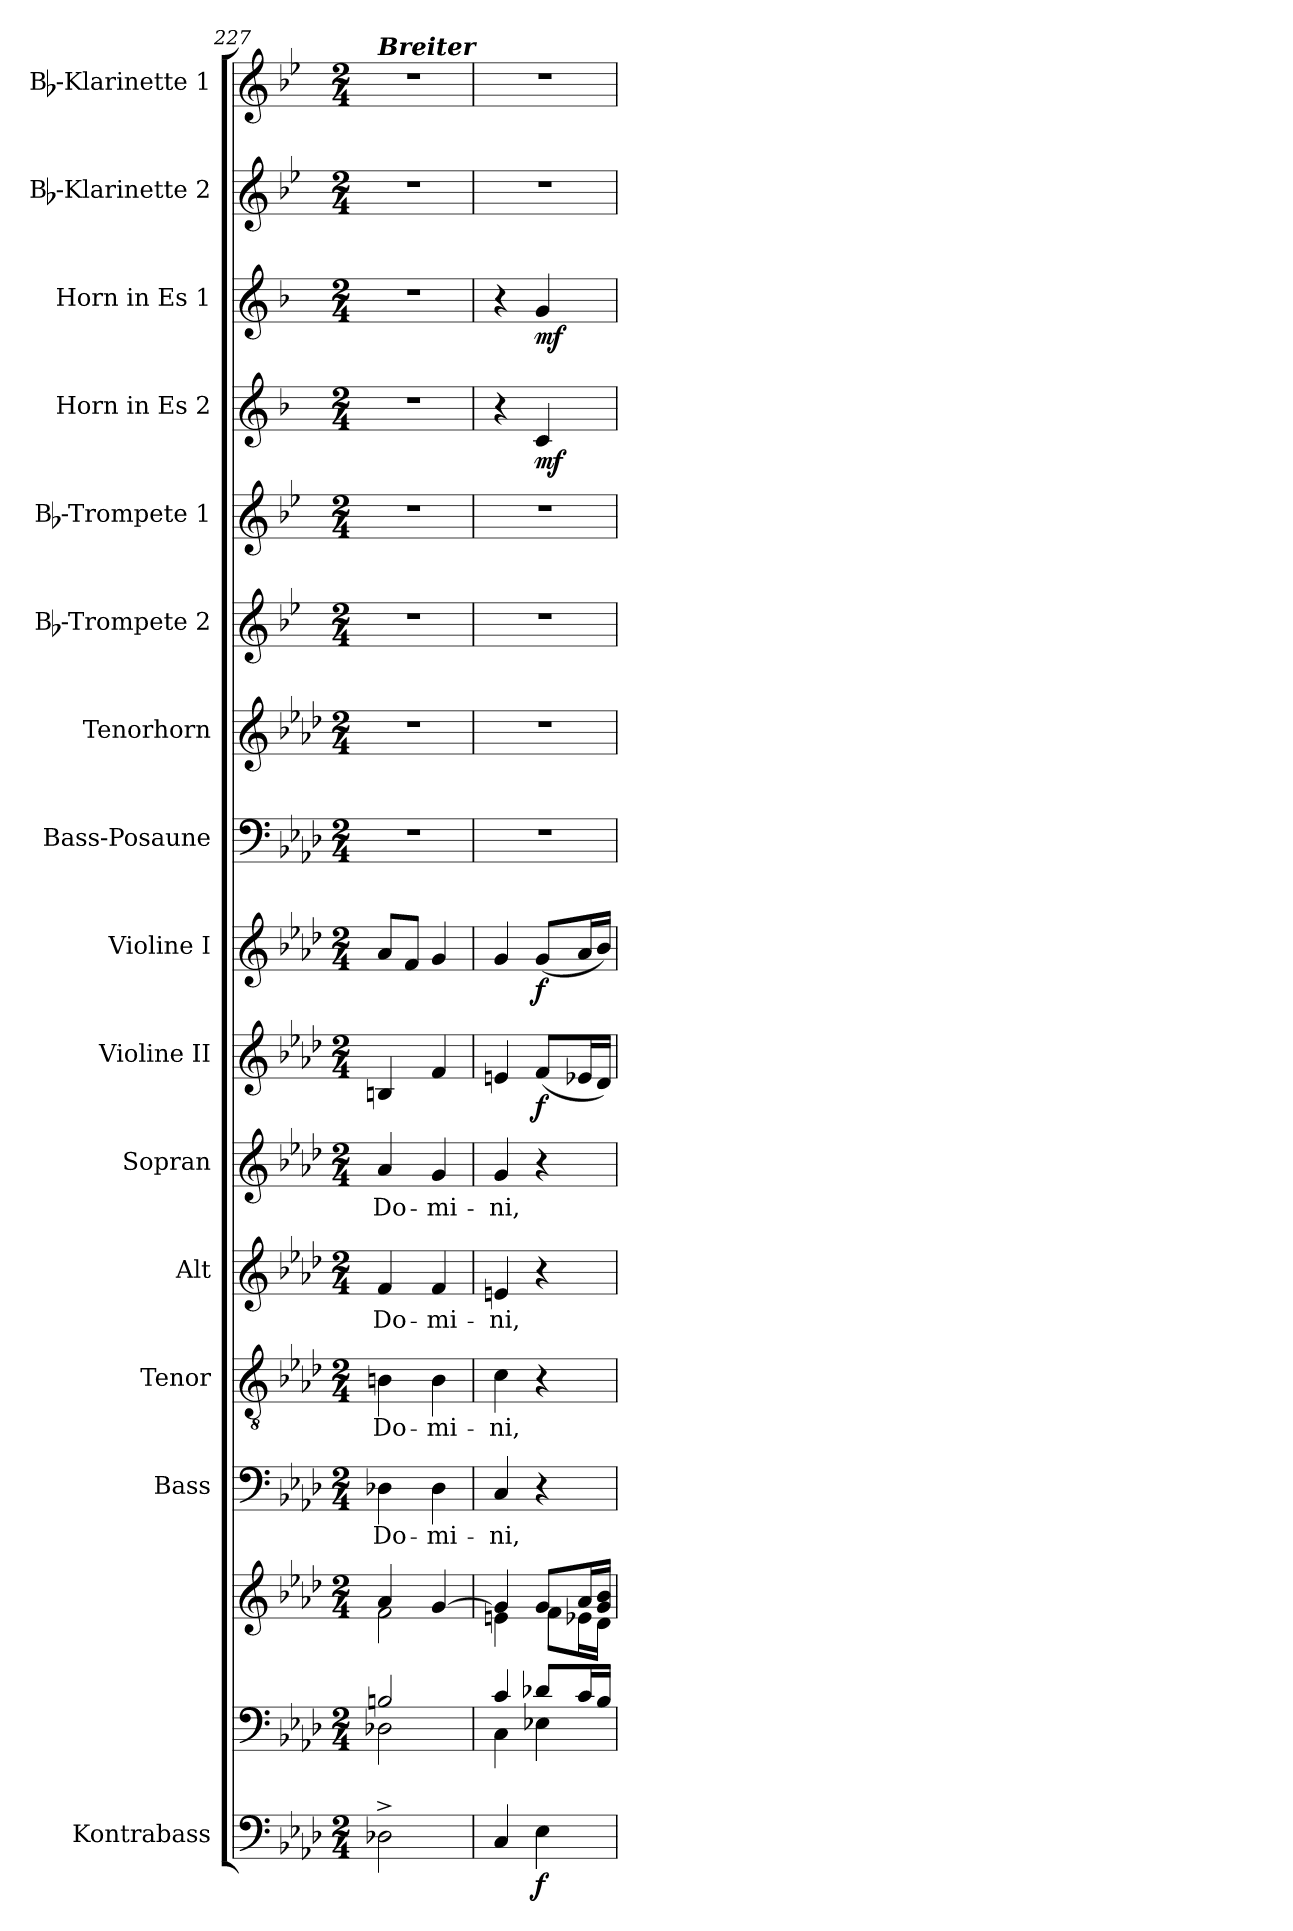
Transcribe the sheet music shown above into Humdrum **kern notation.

**kern	**dynam	**kern	**kern	**kern	**text	**kern	**text	**kern	**text	**kern	**text	**kern	**dynam	**kern	**dynam	**kern	**kern	**kern	**kern	**kern	**dynam	**kern	**dynam	**kern	**kern
*part16	*part16	*part15	*part15	*part14	*part14	*part13	*part13	*part12	*part12	*part11	*part11	*part10	*part10	*part9	*part9	*part8	*part7	*part6	*part5	*part4	*part4	*part3	*part3	*part2	*part1
*staff17	*staff17	*staff16	*staff15	*staff14	*staff14	*staff13	*staff13	*staff12	*staff12	*staff11	*staff11	*staff10	*staff10	*staff9	*staff9	*staff8	*staff7	*staff6	*staff5	*staff4	*staff4	*staff3	*staff3	*staff2	*staff1
*I"Kontrabass	*	*	*	*I"Bass	*	*I"Tenor	*	*I"Alt	*	*I"Sopran	*	*I"Violine II	*	*I"Violine I	*	*I"Bass-Posaune	*I"Tenorhorn	*I"Bb-Trompete 2	*I"Bb-Trompete 1	*I"Horn in Es 2	*	*I"Horn in Es 1	*	*I"Bb-Klarinette 2	*I"Bb-Klarinette 1
*I'Kb.	*	*	*	*I'B.	*	*I'T.	*	*I'A.	*	*I'S.	*	*I'Vl. II	*	*I'Vl. I	*	*I'B. Pos.	*I'T. Hrn.	*I'Bb Trp. 2	*I'Bb Trp. 1	*	*	*	*	*I'Bb Kl. 2	*I'Bb Kl. 1
*clefF4	*	*clefF4	*clefG2	*clefF4	*	*clefGv2	*	*clefG2	*	*clefG2	*	*clefG2	*	*clefG2	*	*clefF4	*clefG2	*clefG2	*clefG2	*clefG2	*	*clefG2	*	*clefG2	*clefG2
*ITrd7c12	*	*	*	*	*	*	*	*	*	*	*	*	*	*	*	*	*ITrd8c14	*ITrd1c2	*ITrd1c2	*ITrd5c9	*	*ITrd5c9	*	*ITrd1c2	*ITrd1c2
*k[b-e-a-d-]	*	*k[b-e-a-d-]	*k[b-e-a-d-]	*k[b-e-a-d-]	*	*k[b-e-a-d-]	*	*k[b-e-a-d-]	*	*k[b-e-a-d-]	*	*k[b-e-a-d-]	*	*k[b-e-a-d-]	*	*k[b-e-a-d-]	*k[b-e-a-d-]	*k[b-e-a-d-]	*k[b-e-a-d-]	*k[b-e-a-d-]	*	*k[b-e-a-d-]	*	*k[b-e-a-d-]	*k[b-e-a-d-]
*A-:	*	*A-:	*A-:	*A-:	*	*A-:	*	*A-:	*	*A-:	*	*A-:	*	*A-:	*	*A-:	*A-:	*A-:	*A-:	*A-:	*	*A-:	*	*A-:	*A-:
*M2/4	*	*M2/4	*M2/4	*M2/4	*	*M2/4	*	*M2/4	*	*M2/4	*	*M2/4	*	*M2/4	*	*M2/4	*M2/4	*M2/4	*M2/4	*M2/4	*	*M2/4	*	*M2/4	*M2/4
=227	=227	=227	=227	=227	=227	=227	=227	=227	=227	=227	=227	=227	=227	=227	=227	=227	=227	=227	=227	=227	=227	=227	=227	=227	=227
*	*	*^	*^	*	*	*	*	*	*	*	*	*	*	*	*	*	*	*	*	*	*	*	*	*	*
!	!	!	!	!	!	!	!	!	!	!	!	!	!	!	!	!	!	!	!	!	!	!	!	!	!	!	!LO:TX:a:Bi:t=Breiter
!	!	!	!	!	!	!	!LO:LY:b	!	!LO:LY:b	!	!LO:LY:b	!	!LO:LY:b	!	!	!	!	!	!	!	!	!	!	!	!	!	!
2DD-X^>\	.	2Bn/	2D-X\	4a-/	2f\	4D-X\	Do-	4Bn\	Do-	4f/	Do-	4a-/	Do-	4Bn/	.	8a-/L	.	2r	2r	2r	2r	2r	.	2r	.	2r	2r
.	.	.	.	.	.	.	.	.	.	.	.	.	.	.	.	8f/J	.	.	.	.	.	.	.	.	.	.	.
!	!	!	!	!	!	!	!LO:LY:b	!	!LO:LY:b	!	!LO:LY:b	!	!LO:LY:b	!	!	!	!	!	!	!	!	!	!	!	!	!	!
.	.	.	.	[>4g/	.	4D-\	-mi-	4B\	-mi-	4f/	-mi-	4g/	-mi-	4f/	.	4g/	.	.	.	.	.	.	.	.	.	.	.
=228	=228	=228	=228	=228	=228	=228	=228	=228	=228	=228	=228	=228	=228	=228	=228	=228	=228	=228	=228	=228	=228	=228	=228	=228	=228	=228	=228
!	!	!	!	!	!	!	!LO:LY:b	!	!LO:LY:b	!	!LO:LY:b	!	!LO:LY:b	!	!	!	!	!	!	!	!	!	!	!	!	!	!
4CC/	.	4c/	4C\	4g/]	4en\	4C/	-ni,	4c\	-ni,	4en/	-ni,	4g/	-ni,	4en/	.	4g/	.	2r	2r	2r	2r	4r	.	4r	.	2r	2r
!	!LO:DY:b	!	!	!	!	!	!	!	!	!	!	!	!	!	!LO:DY:b	!	!LO:DY:b	!	!	!	!	!	!LO:DY:b	!	!LO:DY:b	!	!
4EE-\	f	8d-X/L	4E-X\	8g/L	8f\L	4r	.	4r	.	4r	.	4r	.	(<8f/L	f	(<8g/L	f	.	.	.	.	4E-/	mf	4B-/	mf	.	.
.	.	16c/L	.	16a-/L	16e-X\L	.	.	.	.	.	.	.	.	16e-X/L	.	16a-/L	.	.	.	.	.	.	.	.	.	.	.
.	.	16B-/JJ	.	16g/ 16b-/JJ	16d-\JJ	.	.	.	.	.	.	.	.	16d-/JJ)	.	16b-/JJ)	.	.	.	.	.	.	.	.	.	.	.
*	*	*v	*v	*	*	*	*	*	*	*	*	*	*	*	*	*	*	*	*	*	*	*	*	*	*	*	*
*	*	*	*v	*v	*	*	*	*	*	*	*	*	*	*	*	*	*	*	*	*	*	*	*	*	*	*
=	=	=	=	=	=	=	=	=	=	=	=	=	=	=	=	=	=	=	=	=	=	=	=	=	=
*-	*-	*-	*-	*-	*-	*-	*-	*-	*-	*-	*-	*-	*-	*-	*-	*-	*-	*-	*-	*-	*-	*-	*-	*-	*-
